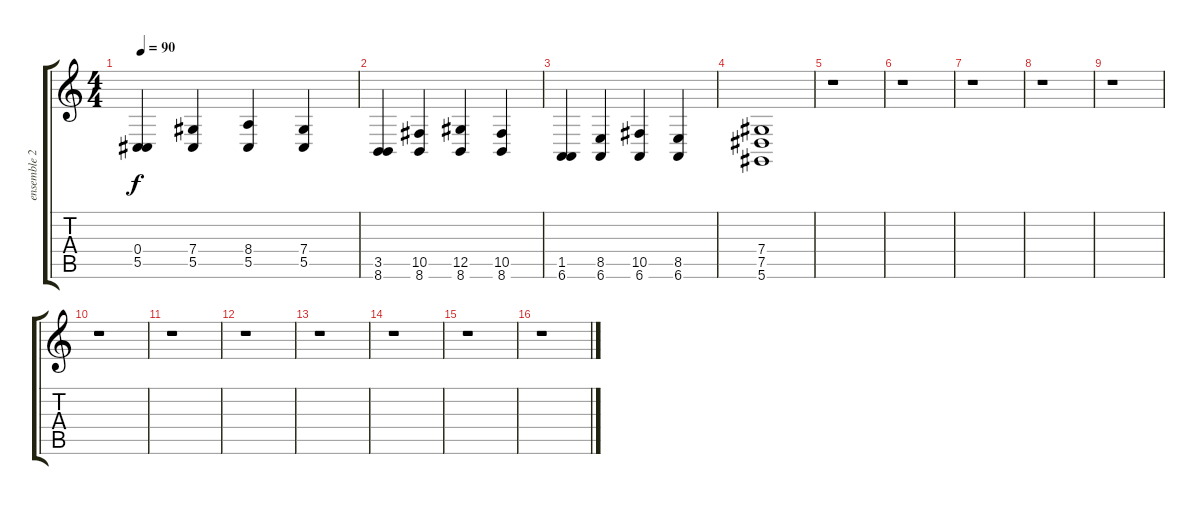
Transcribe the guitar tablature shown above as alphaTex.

\track ("ensemble 2" "ensemble 2") {instrument choiraahs}
\staff {score tabs}
\tuning (Eb4 Bb3 Gb3 Db3 Ab2 Eb2) {hide}
\ts (4 4)
\tempo 90
\clef g2
\ks c
(0.4 5.5).4{dy f} (7.4 5.5).4 (8.4 5.5).4 (7.4 5.5).4 |
(3.5 8.6).4 (10.5 8.6).4 (12.5 8.6).4 (10.5 8.6).4 |
(1.5 6.6).4 (8.5 6.6).4 (10.5 6.6).4 (8.5 6.6).4 |
(7.4 7.5 5.6).1{volume 11} |
r.1 |
r.1 |
r.1 |
r.1 |
r.1 |
r.1 |
r.1 |
r.1 |
r.1 |
r.1 |
r.1 |
r.1
